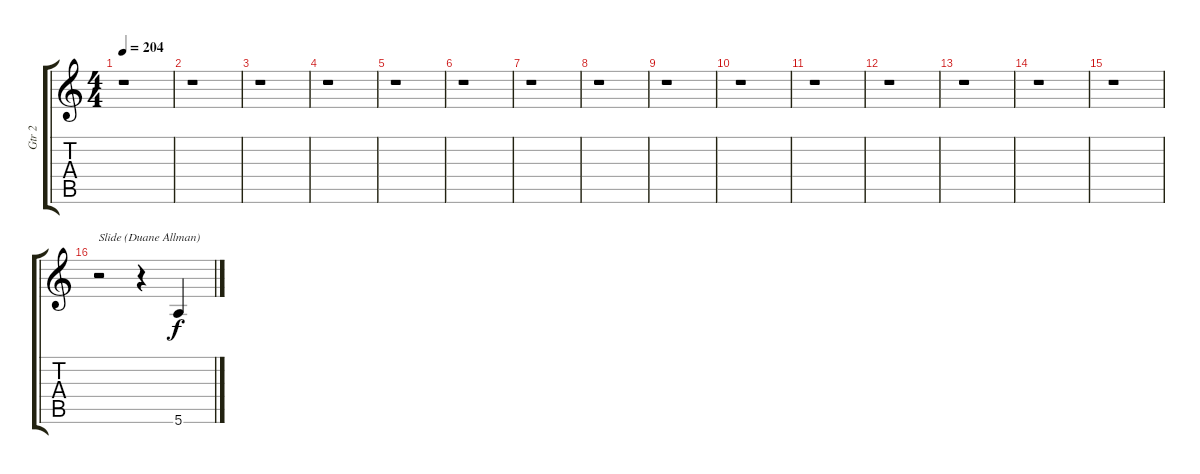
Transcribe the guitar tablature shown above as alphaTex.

\track ("Gtr 2" "Gtr 2") {instrument electricguitarclean}
\staff {score tabs}
\tuning (E4 Db4 A3 E3 A2 E2) {hide}
\ts (4 4)
\tempo 204
\clef g2
\ks c
r.1{dy f} |
r.1 |
r.1 |
r.1 |
r.1 |
r.1 |
r.1 |
r.1 |
r.1 |
r.1 |
r.1 |
r.1 |
r.1 |
r.1 |
r.1 |
r.2{txt "Slide (Duane Allman)"} r.4 5.6.4
